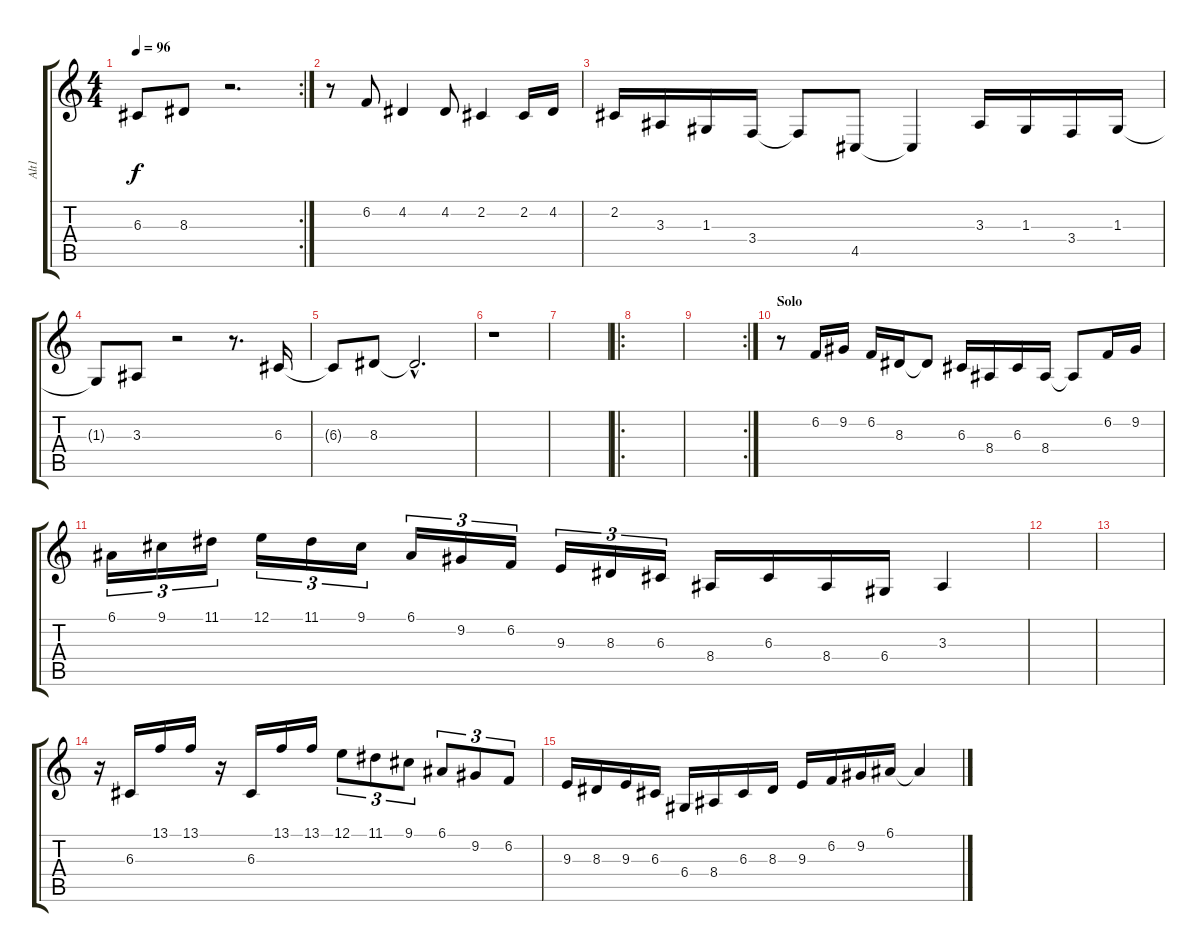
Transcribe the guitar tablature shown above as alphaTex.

\track ("Alt1" "Alt1") {instrument altosax}
\staff {score tabs}
\tuning (E4 B3 G3 D3 A2 E2) {hide}
\rc 2
\ts (4 4)
\tempo 96
\clef g2
\ks c
6.3{t}.8{dy f} 8.3.8 r.2{d} |
r.8 6.2.8 4.2.4 4.2.8 2.2.4 2.2.16 4.2.16 |
2.2.16 3.3.16 1.3.16 3.4.16 3.4{t}.8 4.5.8 4.5{t}.4 3.3.16 1.3.16 3.4.16 1.3.16 |
1.3{t}.8 3.3.8 r.2 r.8{d} 6.3.16 |
6.3{t}.8 8.3.8 8.3{hac t}.2{d} |
r.1 |
|
\ro
|
\rc 2
|
\section ("" "Solo")
r.8{volume 14} 6.2.16 9.2.16 6.2.16 8.3.16 8.3{t}.8 6.3.16 8.4.16 6.3.16 8.4.16 8.4{t}.8 6.2.16 9.2.16 |
6.1.16{tu (3 2)} 9.1.16{tu (3 2)} 11.1.16{tu (3 2)} 12.1.16{tu (3 2)} 11.1.16{tu (3 2)} 9.1.16{tu (3 2)} 6.1.16{tu (3 2)} 9.2.16{tu (3 2)} 6.2.16{tu (3 2)} 9.3.16{tu (3 2)} 8.3.16{tu (3 2)} 6.3.16{tu (3 2)} 8.4.16 6.3.16 8.4.16 6.4.16 3.3.4 |
|
|
r.16 6.3.16 13.1.16 13.1.16 r.16 6.3.16 13.1.16 13.1.16 12.1.8{tu (3 2)} 11.1.8{tu (3 2)} 9.1.8{tu (3 2)} 6.1.8{tu (3 2)} 9.2.8{tu (3 2)} 6.2.8{tu (3 2)} |
9.3.16 8.3.16 9.3.16 6.3.16 6.4.16 8.4.16 6.3.16 8.3.16 9.3.16 6.2.16 9.2.16 6.1.16 6.1{t}.4
